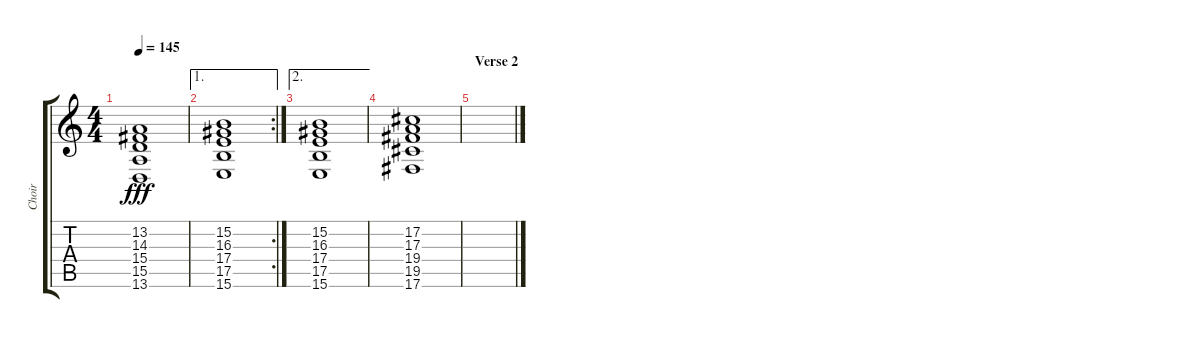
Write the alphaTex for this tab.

\track ("Choir" "Choir") {instrument choiraahs}
\staff {score tabs}
\tuning (Db4 Ab3 E3 B2 Gb2 Db2) {hide}
\ts (4 4)
\tempo 145
\clef g2
\ks c
(13.2 14.3 15.4 15.5 13.6).1{dy fff} |
\ae 1
\rc 2
(15.2 16.3 17.4 17.5 15.6).1 |
\ae 2
(15.2 16.3 17.4 17.5 15.6).1 |
(17.2 17.3 19.4 19.5 17.6).1 |
\section ("" "Verse 2")
